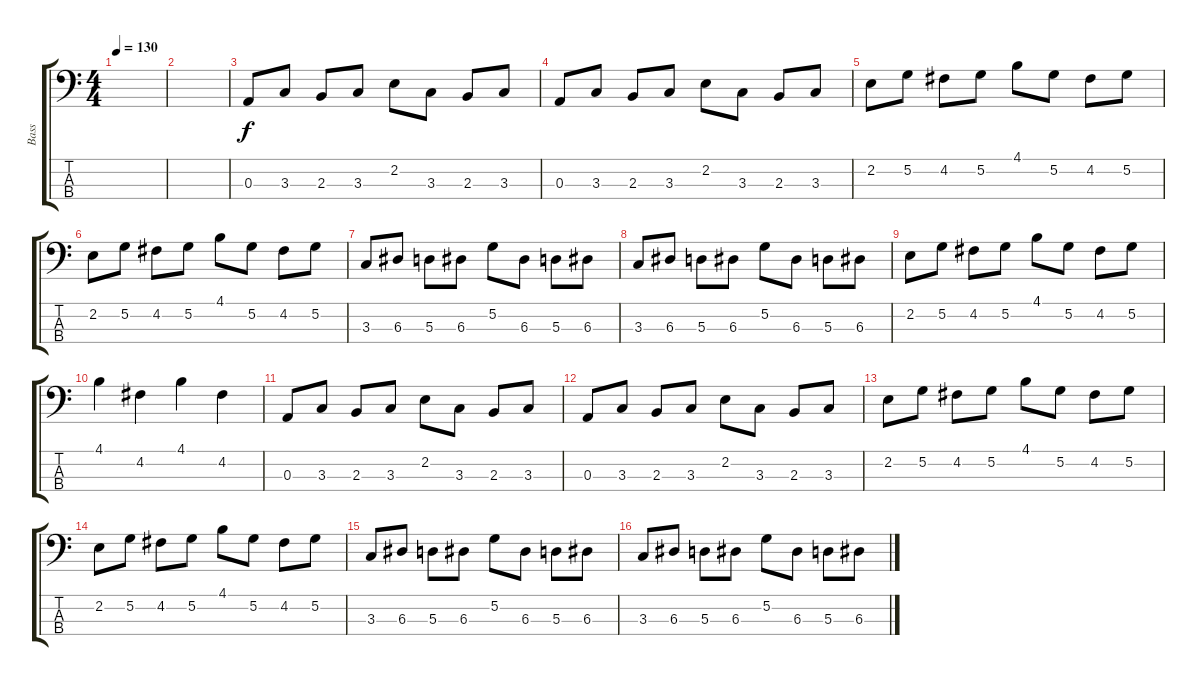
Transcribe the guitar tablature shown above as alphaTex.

\track ("Bass" "Bass") {instrument electricbasspick}
\staff {score tabs}
\tuning (G2 D2 A1 E1) {hide}
\ts (4 4)
\tempo 130
\clef f4
\ks c
|
|
0.3.8 3.3.8 2.3.8 3.3.8 2.2.8 3.3.8 2.3.8 3.3.8 |
0.3.8 3.3.8 2.3.8 3.3.8 2.2.8 3.3.8 2.3.8 3.3.8 |
2.2.8 5.2.8 4.2.8 5.2.8 4.1.8 5.2.8 4.2.8 5.2.8 |
2.2.8 5.2.8 4.2.8 5.2.8 4.1.8 5.2.8 4.2.8 5.2.8 |
3.3.8 6.3.8 5.3.8 6.3.8 5.2.8 6.3.8 5.3.8 6.3.8 |
3.3.8 6.3.8 5.3.8 6.3.8 5.2.8 6.3.8 5.3.8 6.3.8 |
2.2.8 5.2.8 4.2.8 5.2.8 4.1.8 5.2.8 4.2.8 5.2.8 |
4.1.4 4.2.4 4.1.4 4.2.4 |
0.3.8 3.3.8 2.3.8 3.3.8 2.2.8 3.3.8 2.3.8 3.3.8 |
0.3.8 3.3.8 2.3.8 3.3.8 2.2.8 3.3.8 2.3.8 3.3.8 |
2.2.8 5.2.8 4.2.8 5.2.8 4.1.8 5.2.8 4.2.8 5.2.8 |
2.2.8 5.2.8 4.2.8 5.2.8 4.1.8 5.2.8 4.2.8 5.2.8 |
3.3.8 6.3.8 5.3.8 6.3.8 5.2.8 6.3.8 5.3.8 6.3.8 |
3.3.8 6.3.8 5.3.8 6.3.8 5.2.8 6.3.8 5.3.8 6.3.8
